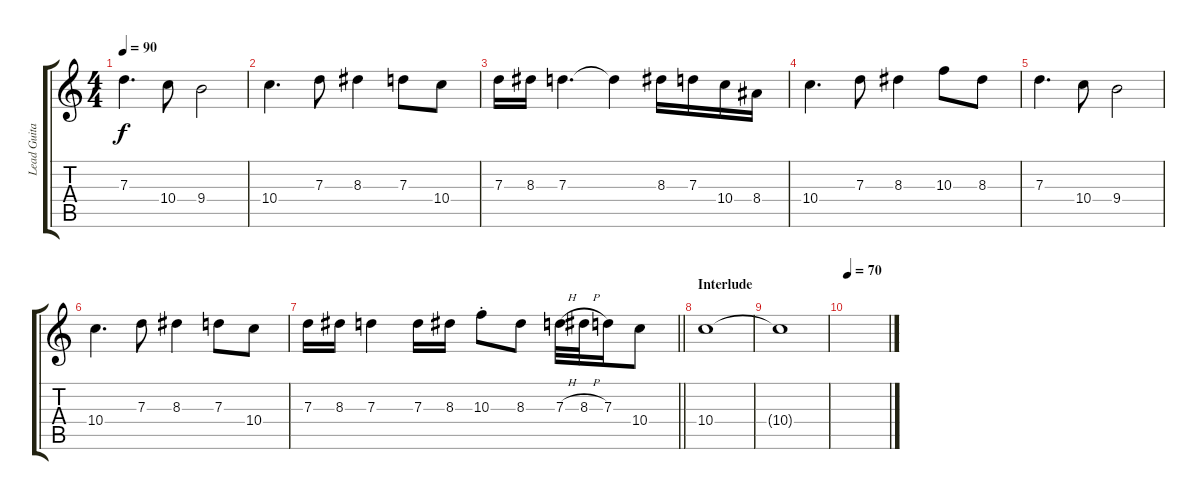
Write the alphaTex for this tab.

\track ("Lead Guitar" "Lead Guita") {instrument overdrivenguitar}
\staff {score tabs}
\tuning (E4 B3 G3 D3 A2 E2) {hide}
\ts (4 4)
\tempo 90
\clef g2
\ks c
7.3.4{d dy f} 10.4.8 9.4.2 |
10.4.4{d} 7.3.8 8.3.4 7.3.8 10.4.8 |
7.3.16 8.3.16 7.3.4{d} 7.3{t}.4 8.3.16 7.3.16 10.4.16 8.4.16 |
10.4.4{d} 7.3.8 8.3.4 10.3.8 8.3.8 |
7.3.4{d} 10.4.8 9.4.2 |
10.4.4{d} 7.3.8 8.3.4 7.3.8 10.4.8 |
\barLineRight lightlight
7.3.16 8.3.16 7.3.4 7.3.16 8.3.16 10.3{st}.8 8.3.8 7.3{h}.32 8.3{h}.32 7.3.16 10.4.8 |
\section ("" "Interlude")
10.4.1 |
10.4{t}.1 |
\tempo 70
